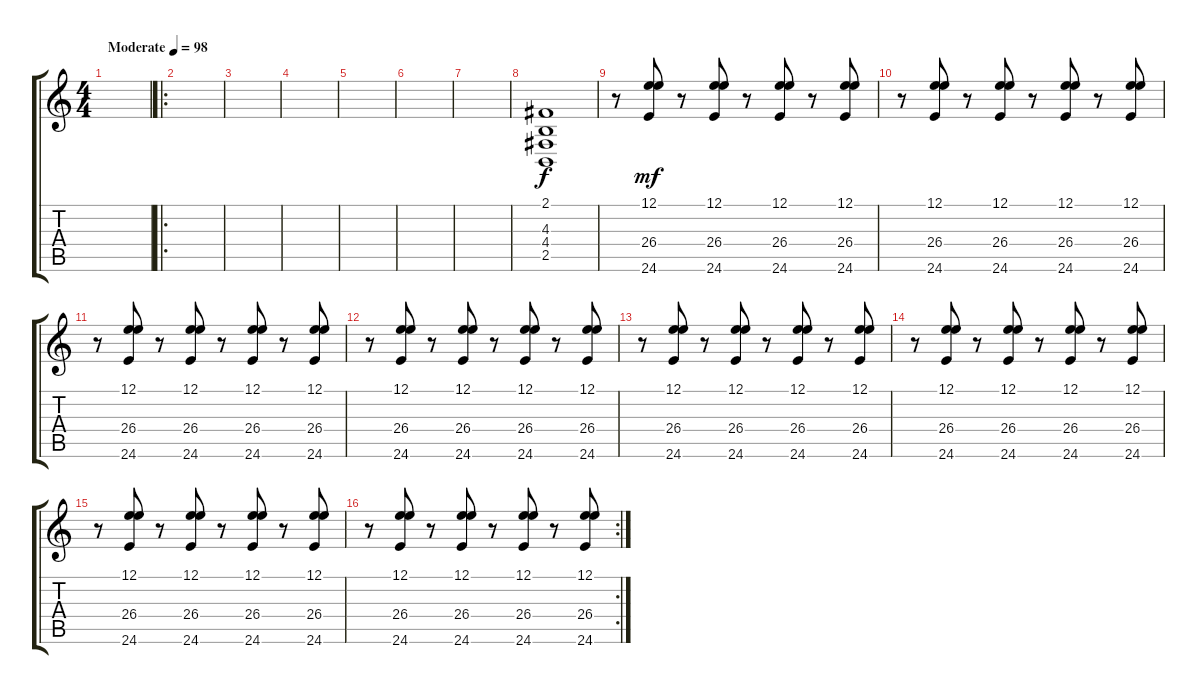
\track "" {instrument stringensemble1}
\staff {score tabs}
\tuning (E4 B3 G3 D3 A2 E2) {hide}
\ts (4 4)
\tempo (98 "Moderate")
\clef g2
\ks c
|
\ro
|
|
|
|
|
|
(2.1 4.3 4.4 2.5).1{txt "" volume 16} |
r.8 (12.1 26.4 24.6).8{dy mf} r.8 (12.1 26.4 24.6).8 r.8 (12.1 26.4 24.6).8 r.8 (12.1 26.4 24.6).8 |
r.8 (12.1 26.4 24.6).8 r.8 (12.1 26.4 24.6).8 r.8 (12.1 26.4 24.6).8 r.8 (12.1 26.4 24.6).8 |
r.8 (12.1 26.4 24.6).8 r.8 (12.1 26.4 24.6).8 r.8 (12.1 26.4 24.6).8 r.8 (12.1 26.4 24.6).8 |
r.8 (12.1 26.4 24.6).8 r.8 (12.1 26.4 24.6).8 r.8 (12.1 26.4 24.6).8 r.8 (12.1 26.4 24.6).8 |
r.8 (12.1 26.4 24.6).8 r.8 (12.1 26.4 24.6).8 r.8 (12.1 26.4 24.6).8 r.8 (12.1 26.4 24.6).8 |
r.8 (12.1 26.4 24.6).8 r.8 (12.1 26.4 24.6).8 r.8 (12.1 26.4 24.6).8 r.8 (12.1 26.4 24.6).8 |
r.8 (12.1 26.4 24.6).8 r.8 (12.1 26.4 24.6).8 r.8 (12.1 26.4 24.6).8 r.8 (12.1 26.4 24.6).8 |
\rc 2
r.8 (12.1 26.4 24.6).8 r.8 (12.1 26.4 24.6).8 r.8 (12.1 26.4 24.6).8 r.8 (12.1 26.4 24.6).8
